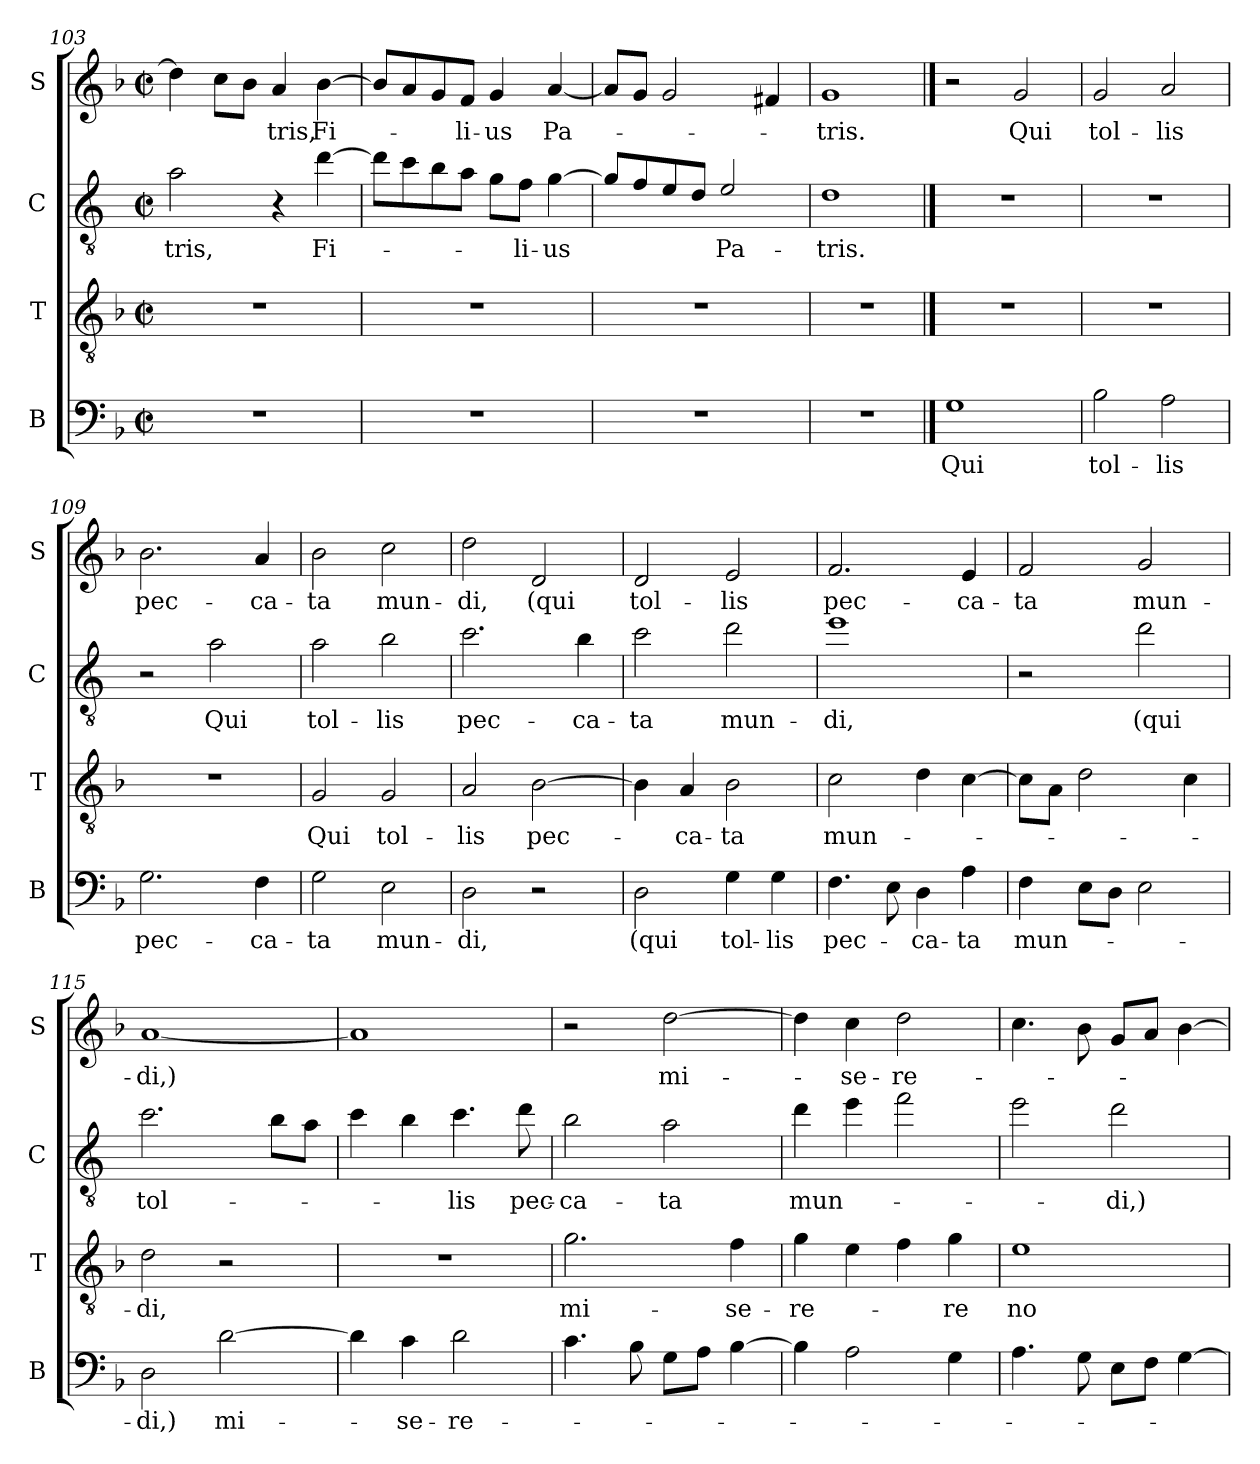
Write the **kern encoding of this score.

**kern	**text	**kern	**text	**kern	**text	**kern	**text
*part4	*part4	*part3	*part3	*part2	*part2	*part1	*part1
*staff4	*staff4	*staff3	*staff3	*staff2	*staff2	*staff1	*staff1
*I"B	*	*I"T	*	*I"C	*	*I"S	*
*I'B	*	*I'T	*	*I'C	*	*I'S	*
!!LO:LB:g=z
*clefF4	*	*clefGv2	*	*clefGv2	*	*clefG2	*
*	*	*	*	*ITrd4c7	*	*	*
*k[b-]	*	*k[b-]	*	*k[b-]	*	*k[b-]	*
*M2/2	*	*M2/2	*	*M2/2	*	*M2/2	*
*met(c|)	*	*met(c|)	*	*met(c|)	*	*met(c|)	*
=103	=103	=103	=103	=103	=103	=103	=103
!	!	!	!	!	!LO:LY:b	!	!
1r	.	1r	.	2d\	-tris,	4dd\]	.
.	.	.	.	.	.	8cc\L	.
.	.	.	.	.	.	8b-\J	.
!	!	!	!	!	!	!	!LO:LY:b
.	.	.	.	4r	.	4a/	-tris,
!	!	!	!	!	!LO:LY:b	!	!LO:LY:b
.	.	.	.	[4g\	Fi-	[4b-\	Fi-
=104	=104	=104	=104	=104	=104	=104	=104
1r	.	1r	.	8g\L]	.	8b-/L]	.
.	.	.	.	8f\	.	8a/	.
.	.	.	.	8e\	.	8g/	.
!	!	!	!	!	!	!	!LO:LY:b
.	.	.	.	8d\J	.	8f/J	-li-
!	!	!	!	!	!	!	!LO:LY:b
.	.	.	.	8c\L	.	4g/	-us
!	!	!	!	!	!LO:LY:b	!	!
.	.	.	.	8B-\J	-li-	.	.
!	!	!	!	!	!LO:LY:b	!	!LO:LY:b
.	.	.	.	[4c\	-us	[4a/	Pa-
=105	=105	=105	=105	=105	=105	=105	=105
*	*	*	*	*	*	*MM92	*
1r	.	1r	.	8c/L]	.	8a/L]	.
.	.	.	.	8B-/	.	8g/J	.
.	.	.	.	8A/	.	2g/	.
.	.	.	.	8G/J	.	.	.
!	!	!	!	!	!LO:LY:b	!	!
.	.	.	.	2A/	Pa-	.	.
.	.	.	.	.	.	4f#X/	.
=106	=106	=106	=106	=106	=106	=106	=106
!	!	!	!	!	!LO:LY:b	!	!LO:LY:b
1r	.	1r	.	1G	-tris.	1g	-tris.
==107	==107	==107	==107	==107	==107	==107	==107
*	*	*	*	*	*	*MM108	*
!	!LO:LY:b	!	!	!	!	!	!
1G	Qui	1r	.	1r	.	2r	.
!	!	!	!	!	!	!	!LO:LY:b
.	.	.	.	.	.	2g/	Qui
=108	=108	=108	=108	=108	=108	=108	=108
!	!LO:LY:b	!	!	!	!	!	!LO:LY:b
2B-\	tol-	1r	.	1r	.	2g/	tol-
!	!LO:LY:b	!	!	!	!	!	!LO:LY:b
2A\	-lis	.	.	.	.	2a/	-lis
=109	=109	=109	=109	=109	=109	=109	=109
!	!LO:LY:b	!	!	!	!	!	!LO:LY:b
2.G\	pec-	1r	.	2r	.	2.b-\	pec-
!	!	!	!	!	!LO:LY:b	!	!
.	.	.	.	2d\	Qui	.	.
!	!LO:LY:b	!	!	!	!	!	!LO:LY:b
4F\	-ca-	.	.	.	.	4a/	-ca-
!!LO:LB:g=z
=110	=110	=110	=110	=110	=110	=110	=110
!	!LO:LY:b	!	!LO:LY:b	!	!LO:LY:b	!	!LO:LY:b
2G\	-ta	2G/	Qui	2d\	tol-	2b-\	-ta
!	!LO:LY:b	!	!LO:LY:b	!	!LO:LY:b	!	!LO:LY:b
2E\	mun-	2G/	tol-	2e\	-lis	2cc\	mun-
=111	=111	=111	=111	=111	=111	=111	=111
!	!LO:LY:b	!	!LO:LY:b	!	!LO:LY:b	!	!LO:LY:b
2D\	-di,	2A/	-lis	2.f\	pec-	2dd\	-di,
!	!	!	!LO:LY:b	!	!	!	!LO:LY:b
2r	.	[2B-\	pec-	.	.	2d/	(qui
!	!	!	!	!	!LO:LY:b	!	!
.	.	.	.	4e\	-ca-	.	.
=112	=112	=112	=112	=112	=112	=112	=112
!	!LO:LY:b	!	!	!	!LO:LY:b	!	!LO:LY:b
2D\	(qui	4B-\]	.	2f\	-ta	2d/	tol-
!	!	!	!LO:LY:b	!	!	!	!
.	.	4A/	-ca-	.	.	.	.
!	!LO:LY:b	!	!LO:LY:b	!	!LO:LY:b	!	!LO:LY:b
4G\	tol-	2B-\	-ta	2g\	mun-	2e/	-lis
!	!LO:LY:b	!	!	!	!	!	!
4G\	-lis	.	.	.	.	.	.
=113	=113	=113	=113	=113	=113	=113	=113
!	!LO:LY:b	!	!LO:LY:b	!	!LO:LY:b	!	!LO:LY:b
4.F\	pec-	2c\	mun-	1a	-di,	2.f/	pec-
8E\	.	.	.	.	.	.	.
!	!LO:LY:b	!	!	!	!	!	!
4D\	-ca-	4d\	.	.	.	.	.
!	!LO:LY:b	!	!	!	!	!	!LO:LY:b
4A\	-ta	[4c\	.	.	.	4e/	-ca-
=114	=114	=114	=114	=114	=114	=114	=114
!	!LO:LY:b	!	!	!	!	!	!LO:LY:b
4F\	mun-	8c\L]	.	2r	.	2f/	-ta
.	.	8A\J	.	.	.	.	.
8E\L	.	2d\	.	.	.	.	.
8D\J	.	.	.	.	.	.	.
!	!	!	!	!	!LO:LY:b	!	!LO:LY:b
2E\	.	.	.	2g\	(qui	2g/	mun-
.	.	4c\	.	.	.	.	.
=115	=115	=115	=115	=115	=115	=115	=115
!	!LO:LY:b	!	!LO:LY:b	!	!LO:LY:b	!	!LO:LY:b
2D\	-di,)	2d\	-di,	2.f\	tol-	[1a	-di,)
!	!LO:LY:b	!	!	!	!	!	!
[2d\	mi-	2r	.	.	.	.	.
.	.	.	.	8e\L	.	.	.
.	.	.	.	8d\J	.	.	.
!!LO:PB:g=z
=116	=116	=116	=116	=116	=116	=116	=116
4d\]	.	1r	.	4f\	.	1a]	.
!	!LO:LY:b	!	!	!	!	!	!
4c\	-se-	.	.	4e\	.	.	.
!	!LO:LY:b	!	!	!	!LO:LY:b	!	!
2d\	-re-	.	.	4.f\	-lis	.	.
!	!	!	!	!	!LO:LY:b	!	!
.	.	.	.	8g\	pec-	.	.
=117	=117	=117	=117	=117	=117	=117	=117
!	!	!	!LO:LY:b	!	!LO:LY:b	!	!
4.c\	.	2.g\	mi-	2e\	-ca-	2r	.
8B-\	.	.	.	.	.	.	.
!	!	!	!	!	!LO:LY:b	!	!LO:LY:b
8G\L	.	.	.	2d\	-ta	[2dd\	mi-
8A\J	.	.	.	.	.	.	.
!	!	!	!LO:LY:b	!	!	!	!
[4B-\	.	4f\	-se-	.	.	.	.
=118	=118	=118	=118	=118	=118	=118	=118
!	!	!	!LO:LY:b	!	!LO:LY:b	!	!
4B-\]	.	4g\	-re-	4g\	mun-	4dd\]	.
!	!	!	!	!	!	!	!LO:LY:b
2A\	.	4e\	.	4a\	.	4cc\	-se-
!	!	!	!	!	!	!	!LO:LY:b
.	.	4f\	.	2b-\	.	2dd\	-re-
!	!	!	!LO:LY:b	!	!	!	!
4G\	.	4g\	-re	.	.	.	.
=119	=119	=119	=119	=119	=119	=119	=119
!	!	!	!LO:LY:b	!	!	!	!
4.A\	.	1e	no-	2a\	.	4.cc\	.
8G\	.	.	.	.	.	8b-\	.
!	!	!	!	!	!LO:LY:b	!	!
8E\L	.	.	.	2g\	-di,)	8g/L	.
8F\J	.	.	.	.	.	8a/J	.
[4G\	.	.	.	.	.	[4b-\	.
=	=	=	=	=	=	=	=
*-	*-	*-	*-	*-	*-	*-	*-
